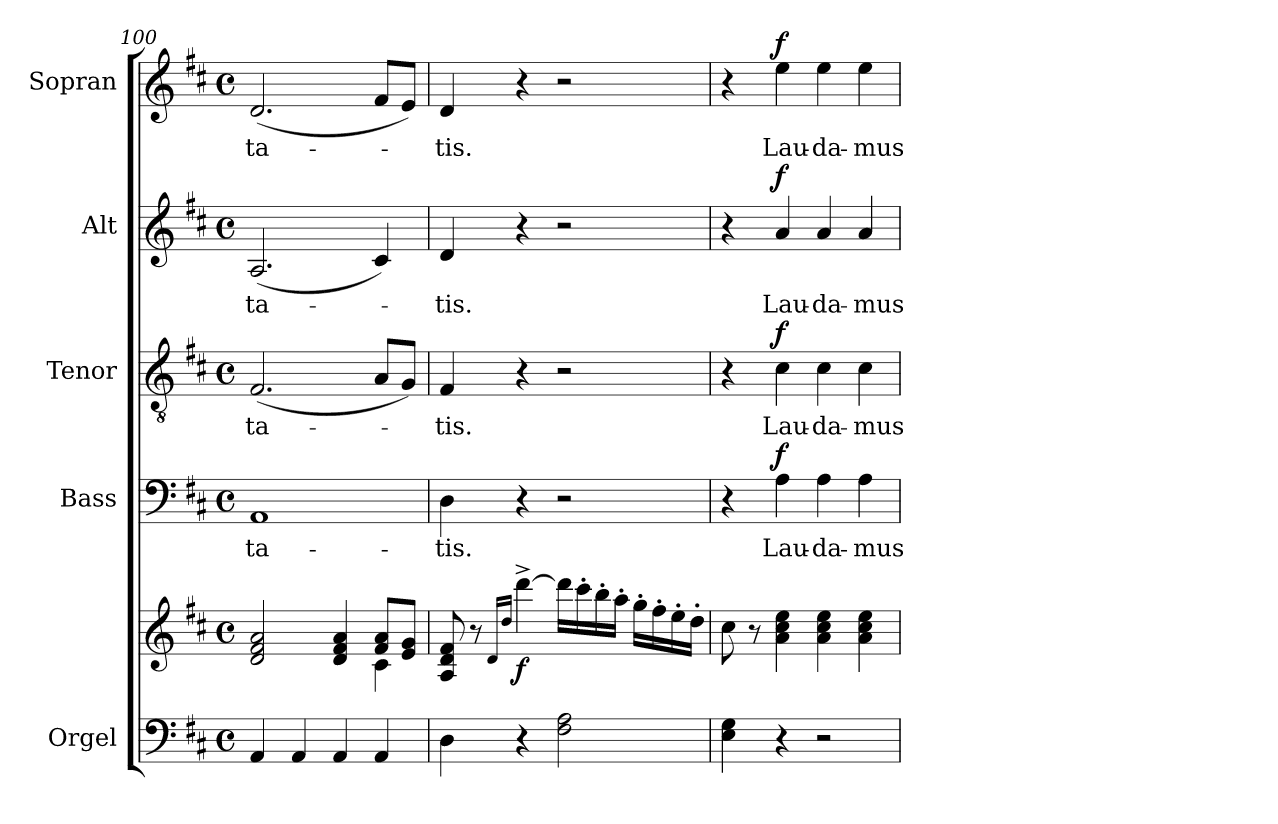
**kern	**kern	**dynam	**kern	**text	**dynam	**kern	**text	**dynam	**kern	**text	**dynam	**kern	**text	**dynam
*part5	*part5	*part5	*part4	*part4	*part4	*part3	*part3	*part3	*part2	*part2	*part2	*part1	*part1	*part1
*staff6	*staff5	*staff5/6	*staff4	*staff4	*staff4	*staff3	*staff3	*staff3	*staff2	*staff2	*staff2	*staff1	*staff1	*staff1
*I"Orgel	*	*	*I"Bass	*	*	*I"Tenor	*	*	*I"Alt	*	*	*I"Sopran	*	*
*I'Org.	*	*	*I'B.	*	*	*I'T.	*	*	*I'A.	*	*	*I'S.	*	*
*clefF4	*clefG2	*	*clefF4	*	*	*clefGv2	*	*	*clefG2	*	*	*clefG2	*	*
*k[f#c#]	*k[f#c#]	*	*k[f#c#]	*	*	*k[f#c#]	*	*	*k[f#c#]	*	*	*k[f#c#]	*	*
*D:	*D:	*	*D:	*	*	*D:	*	*	*D:	*	*	*D:	*	*
*M4/4	*M4/4	*	*M4/4	*	*	*M4/4	*	*	*M4/4	*	*	*M4/4	*	*
*met(c)	*met(c)	*	*met(c)	*	*	*met(c)	*	*	*met(c)	*	*	*met(c)	*	*
=100	=100	=100	=100	=100	=100	=100	=100	=100	=100	=100	=100	=100	=100	=100
*	*^	*	*	*	*	*	*	*	*	*	*	*	*	*
!	!	!	!	!	!LO:LY:b	!	!	!LO:LY:b	!	!	!LO:LY:b	!	!	!LO:LY:b	!
4AA/	2d/ 2f#/ 2a/	2.ryy	.	1AA	-ta-	.	(<2.F#/	-ta-	.	(<2.A/	-ta-	.	(<2.d/	-ta-	.
4AA/	.	.	.	.	.	.	.	.	.	.	.	.	.	.	.
4AA/	4d/ 4f#/ 4a/	.	.	.	.	.	.	.	.	.	.	.	.	.	.
4AA/	8f#/ 8a/L	4c#\	.	.	.	.	8A/L	.	.	4c#/)	.	.	8f#/L	.	.
.	8e/ 8g/J	.	.	.	.	.	8G/J)	.	.	.	.	.	8e/J)	.	.
*	*v	*v	*	*	*	*	*	*	*	*	*	*	*	*	*
=101	=101	=101	=101	=101	=101	=101	=101	=101	=101	=101	=101	=101	=101	=101
!	!	!	!	!LO:LY:b	!	!	!LO:LY:b	!	!	!LO:LY:b	!	!	!LO:LY:b	!
4D\	8A/ 8d/ 8f#/	.	4D\	-tis.	.	4F#/	-tis.	.	4d/	-tis.	.	4d/	-tis.	.
.	8r	.	.	.	.	.	.	.	.	.	.	.	.	.
.	16qd/LL	.	.	.	.	.	.	.	.	.	.	.	.	.
.	16qdd/JJ	.	.	.	.	.	.	.	.	.	.	.	.	.
!	!	!LO:DY:b	!	!	!	!	!	!	!	!	!	!	!	!
4r	[4ddd^>\	f	4r	.	.	4r	.	.	4r	.	.	4r	.	.
2F#\ 2A\	16ddd\LL]	.	2r	.	.	2r	.	.	2r	.	.	2r	.	.
.	16ccc#'>\	.	.	.	.	.	.	.	.	.	.	.	.	.
.	16bb'>\	.	.	.	.	.	.	.	.	.	.	.	.	.
.	16aa'>\JJ	.	.	.	.	.	.	.	.	.	.	.	.	.
.	16gg'>\LL	.	.	.	.	.	.	.	.	.	.	.	.	.
.	16ff#'>\	.	.	.	.	.	.	.	.	.	.	.	.	.
.	16ee'>\	.	.	.	.	.	.	.	.	.	.	.	.	.
.	16dd'>\JJ	.	.	.	.	.	.	.	.	.	.	.	.	.
=102	=102	=102	=102	=102	=102	=102	=102	=102	=102	=102	=102	=102	=102	=102
4E\ 4G\	8cc#\	.	4r	.	.	4r	.	.	4r	.	.	4r	.	.
.	8r	.	.	.	.	.	.	.	.	.	.	.	.	.
!	!	!	!	!LO:LY:b	!LO:DY:a	!	!LO:LY:b	!LO:DY:a	!	!LO:LY:b	!LO:DY:a	!	!LO:LY:b	!LO:DY:a
4r	4a\ 4cc#\ 4ee\	.	4A\	Lau-	f	4c#\	Lau-	f	4a/	Lau-	f	4ee\	Lau-	f
!	!	!	!	!LO:LY:b	!	!	!LO:LY:b	!	!	!LO:LY:b	!	!	!LO:LY:b	!
2r	4a\ 4cc#\ 4ee\	.	4A\	-da-	.	4c#\	-da-	.	4a/	-da-	.	4ee\	-da-	.
!	!	!	!	!LO:LY:b	!	!	!LO:LY:b	!	!	!LO:LY:b	!	!	!LO:LY:b	!
.	4a\ 4cc#\ 4ee\	.	4A\	-mus	.	4c#\	-mus	.	4a/	-mus	.	4ee\	-mus	.
=	=	=	=	=	=	=	=	=	=	=	=	=	=	=
*-	*-	*-	*-	*-	*-	*-	*-	*-	*-	*-	*-	*-	*-	*-
